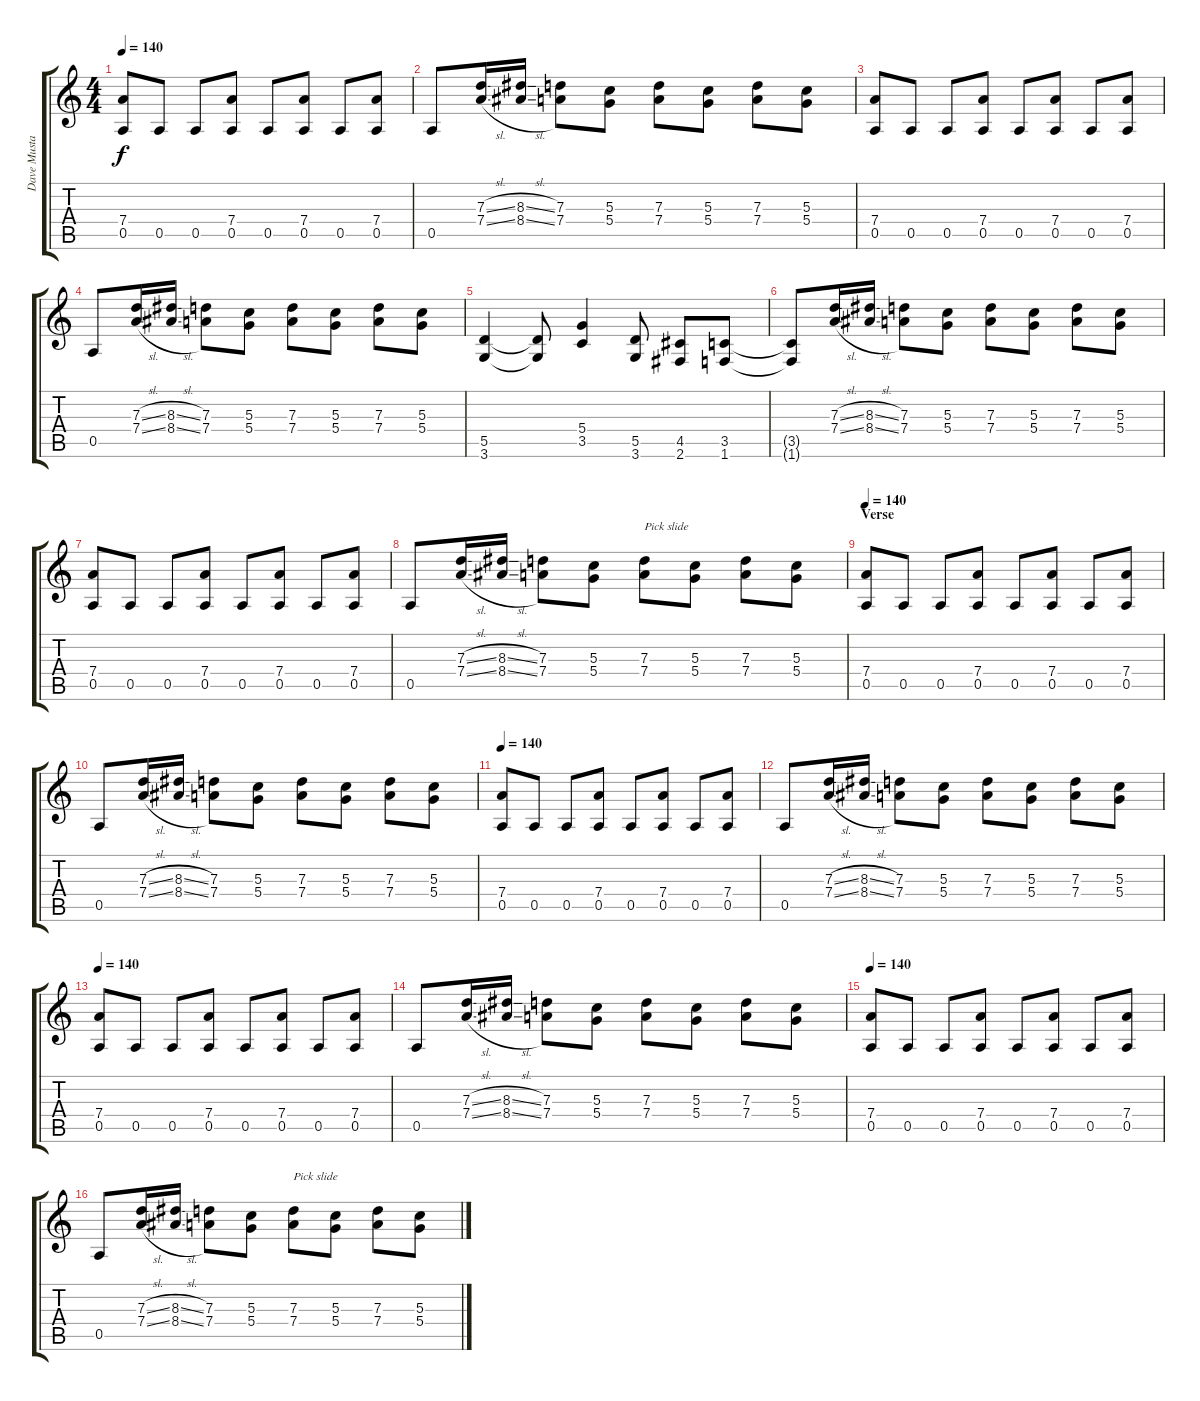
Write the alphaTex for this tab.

\track ("Dave Mustaine" "Dave Musta") {instrument distortionguitar}
\staff {score tabs}
\tuning (E4 B3 G3 D3 A2 E2) {hide}
\ts (4 4)
\tempo 140
\clef g2
\ks c
(7.4 0.5).8{dy f} 0.5.8 0.5.8 (7.4 0.5).8 0.5.8 (7.4 0.5).8 0.5.8 (7.4 0.5).8 |
0.5.8 (7.3{sl} 7.4{sl}).16 (8.3{sl} 8.4{sl}).16 (7.3 7.4).8 (5.3 5.4).8 (7.3 7.4).8 (5.3 5.4).8 (7.3 7.4).8 (5.3 5.4).8 |
(7.4 0.5).8 0.5.8 0.5.8 (7.4 0.5).8 0.5.8 (7.4 0.5).8 0.5.8 (7.4 0.5).8 |
0.5.8 (7.3{sl} 7.4{sl}).16 (8.3{sl} 8.4{sl}).16 (7.3 7.4).8 (5.3 5.4).8 (7.3 7.4).8 (5.3 5.4).8 (7.3 7.4).8 (5.3 5.4).8 |
(5.5 3.6).4 (5.5{t} 3.6{t}).8 (5.4 3.5).4 (5.5 3.6).8 (4.5 2.6).8 (3.5 1.6).8 |
(3.5{t} 1.6{t}).8 (7.3{sl} 7.4{sl}).16 (8.3{sl} 8.4{sl}).16 (7.3 7.4).8 (5.3 5.4).8 (7.3 7.4).8 (5.3 5.4).8 (7.3 7.4).8 (5.3 5.4).8 |
(7.4 0.5).8 0.5.8 0.5.8 (7.4 0.5).8 0.5.8 (7.4 0.5).8 0.5.8 (7.4 0.5).8 |
0.5.8 (7.3{sl} 7.4{sl}).16 (8.3{sl} 8.4{sl}).16 (7.3 7.4).8 (5.3 5.4).8 (7.3 7.4).8{txt "Pick slide"} (5.3 5.4).8 (7.3 7.4).8 (5.3 5.4).8 |
\section ("" "Verse")
\tempo 140
(7.4 0.5).8 0.5.8 0.5.8 (7.4 0.5).8 0.5.8 (7.4 0.5).8 0.5.8 (7.4 0.5).8 |
0.5.8 (7.3{sl} 7.4{sl}).16 (8.3{sl} 8.4{sl}).16 (7.3 7.4).8 (5.3 5.4).8 (7.3 7.4).8 (5.3 5.4).8 (7.3 7.4).8 (5.3 5.4).8 |
\tempo 140
(7.4 0.5).8 0.5.8 0.5.8 (7.4 0.5).8 0.5.8 (7.4 0.5).8 0.5.8 (7.4 0.5).8 |
0.5.8 (7.3{sl} 7.4{sl}).16 (8.3{sl} 8.4{sl}).16 (7.3 7.4).8 (5.3 5.4).8 (7.3 7.4).8 (5.3 5.4).8 (7.3 7.4).8 (5.3 5.4).8 |
\tempo 140
(7.4 0.5).8 0.5.8 0.5.8 (7.4 0.5).8 0.5.8 (7.4 0.5).8 0.5.8 (7.4 0.5).8 |
0.5.8 (7.3{sl} 7.4{sl}).16 (8.3{sl} 8.4{sl}).16 (7.3 7.4).8 (5.3 5.4).8 (7.3 7.4).8 (5.3 5.4).8 (7.3 7.4).8 (5.3 5.4).8 |
\tempo 140
(7.4 0.5).8 0.5.8 0.5.8 (7.4 0.5).8 0.5.8 (7.4 0.5).8 0.5.8 (7.4 0.5).8 |
0.5.8 (7.3{sl} 7.4{sl}).16 (8.3{sl} 8.4{sl}).16 (7.3 7.4).8 (5.3 5.4).8 (7.3 7.4).8{txt "Pick slide"} (5.3 5.4).8 (7.3 7.4).8 (5.3 5.4).8
